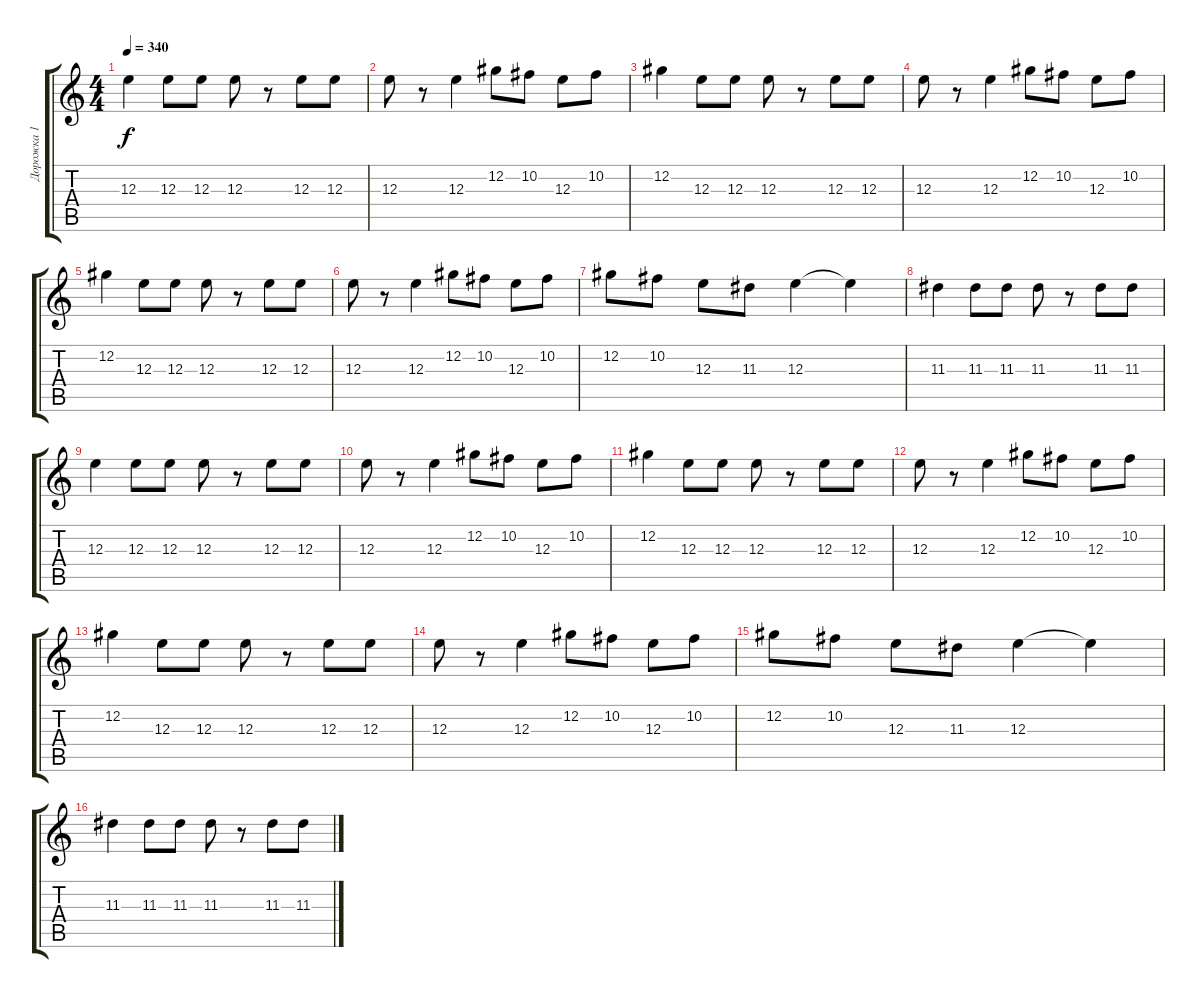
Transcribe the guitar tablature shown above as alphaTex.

\track ("Дорожка 1" "Дорожка 1") {instrument overdrivenguitar}
\staff {score tabs}
\tuning (Db4 Ab3 E3 B2 Gb2 Db2) {hide}
\ts (4 4)
\tempo 340
\clef g2
\ks c
12.3.4{dy f} 12.3.8 12.3.8 12.3.8 r.8 12.3.8 12.3.8 |
12.3.8 r.8 12.3.4 12.2.8 10.2.8 12.3.8 10.2.8 |
12.2.4 12.3.8 12.3.8 12.3.8 r.8 12.3.8 12.3.8 |
12.3.8 r.8 12.3.4 12.2.8 10.2.8 12.3.8 10.2.8 |
12.2.4 12.3.8 12.3.8 12.3.8 r.8 12.3.8 12.3.8 |
12.3.8 r.8 12.3.4 12.2.8 10.2.8 12.3.8 10.2.8 |
12.2.8 10.2.8 12.3.8 11.3.8 12.3.4 12.3{t}.4 |
11.3.4 11.3.8 11.3.8 11.3.8 r.8 11.3.8 11.3.8 |
12.3.4 12.3.8 12.3.8 12.3.8 r.8 12.3.8 12.3.8 |
12.3.8 r.8 12.3.4 12.2.8 10.2.8 12.3.8 10.2.8 |
12.2.4 12.3.8 12.3.8 12.3.8 r.8 12.3.8 12.3.8 |
12.3.8 r.8 12.3.4 12.2.8 10.2.8 12.3.8 10.2.8 |
12.2.4 12.3.8 12.3.8 12.3.8 r.8 12.3.8 12.3.8 |
12.3.8 r.8 12.3.4 12.2.8 10.2.8 12.3.8 10.2.8 |
12.2.8 10.2.8 12.3.8 11.3.8 12.3.4 12.3{t}.4 |
11.3.4 11.3.8 11.3.8 11.3.8 r.8 11.3.8 11.3.8
